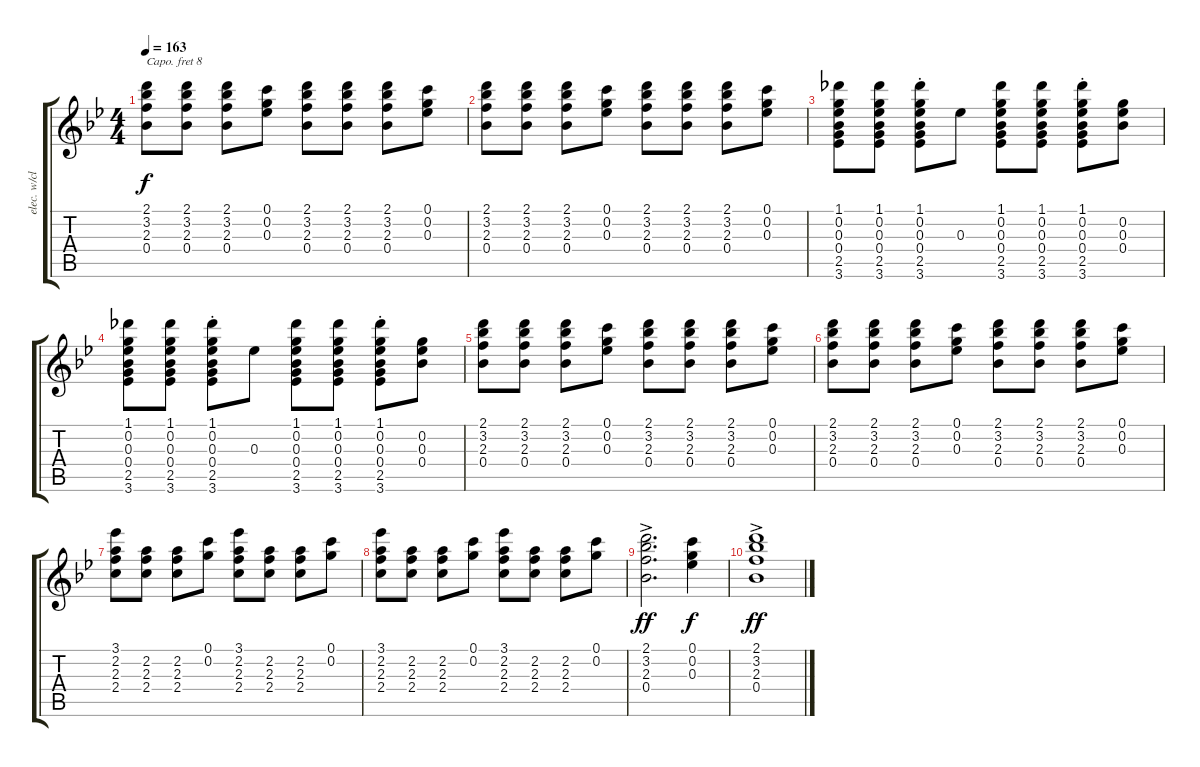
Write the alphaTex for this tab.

\track ("elec. w/clean tone" "elec. w/cl") {instrument electricguitarjazz}
\staff {score tabs}
\capo 8
\tuning (E4 B3 G3 D3 A2 E2) {hide}
\ts (4 4)
\tempo 163
\clef g2
\ks bb
(2.1 3.2 2.3 0.4).8{dy f} (2.1 3.2 2.3 0.4).8 (2.1 3.2 2.3 0.4).8 (0.1 0.2 0.3).8 (2.1 3.2 2.3 0.4).8 (2.1 3.2 2.3 0.4).8 (2.1 3.2 2.3 0.4).8 (0.1 0.2 0.3).8 |
(2.1 3.2 2.3 0.4).8 (2.1 3.2 2.3 0.4).8 (2.1 3.2 2.3 0.4).8 (0.1 0.2 0.3).8 (2.1 3.2 2.3 0.4).8 (2.1 3.2 2.3 0.4).8 (2.1 3.2 2.3 0.4).8 (0.1 0.2 0.3).8 |
(1.1 0.2 0.3 0.4 2.5 3.6).8 (1.1 0.2 0.3 0.4 2.5 3.6).8 (1.1{st} 0.2{st} 0.3{st} 0.4{st} 2.5{st} 3.6{st}).8 0.3.8 (1.1 0.2 0.3 0.4 2.5 3.6).8 (1.1 0.2 0.3 0.4 2.5 3.6).8 (1.1{st} 0.2{st} 0.3{st} 0.4{st} 2.5{st} 3.6{st}).8 (0.2 0.3 0.4).8 |
(1.1 0.2 0.3 0.4 2.5 3.6).8 (1.1 0.2 0.3 0.4 2.5 3.6).8 (1.1{st} 0.2{st} 0.3{st} 0.4{st} 2.5{st} 3.6{st}).8 0.3.8 (1.1 0.2 0.3 0.4 2.5 3.6).8 (1.1 0.2 0.3 0.4 2.5 3.6).8 (1.1{st} 0.2{st} 0.3{st} 0.4{st} 2.5{st} 3.6{st}).8 (0.2 0.3 0.4).8 |
(2.1 3.2 2.3 0.4).8 (2.1 3.2 2.3 0.4).8 (2.1 3.2 2.3 0.4).8 (0.1 0.2 0.3).8 (2.1 3.2 2.3 0.4).8 (2.1 3.2 2.3 0.4).8 (2.1 3.2 2.3 0.4).8 (0.1 0.2 0.3).8 |
(2.1 3.2 2.3 0.4).8 (2.1 3.2 2.3 0.4).8 (2.1 3.2 2.3 0.4).8 (0.1 0.2 0.3).8 (2.1 3.2 2.3 0.4).8 (2.1 3.2 2.3 0.4).8 (2.1 3.2 2.3 0.4).8 (0.1 0.2 0.3).8 |
(3.1 2.2 2.3 2.4).8 (2.2 2.3 2.4).8 (2.2 2.3 2.4).8 (0.1 0.2).8 (3.1 2.2 2.3 2.4).8 (2.2 2.3 2.4).8 (2.2 2.3 2.4).8 (0.1 0.2).8 |
(3.1 2.2 2.3 2.4).8 (2.2 2.3 2.4).8 (2.2 2.3 2.4).8 (0.1 0.2).8 (3.1 2.2 2.3 2.4).8 (2.2 2.3 2.4).8 (2.2 2.3 2.4).8 (0.1 0.2).8 |
(2.1{ac} 3.2{ac} 2.3{ac} 0.4{ac}).2{d dy ff} (0.1 0.2 0.3).4{dy f} |
(2.1{ac} 3.2{ac} 2.3{ac} 0.4{ac}).1{dy ff}
